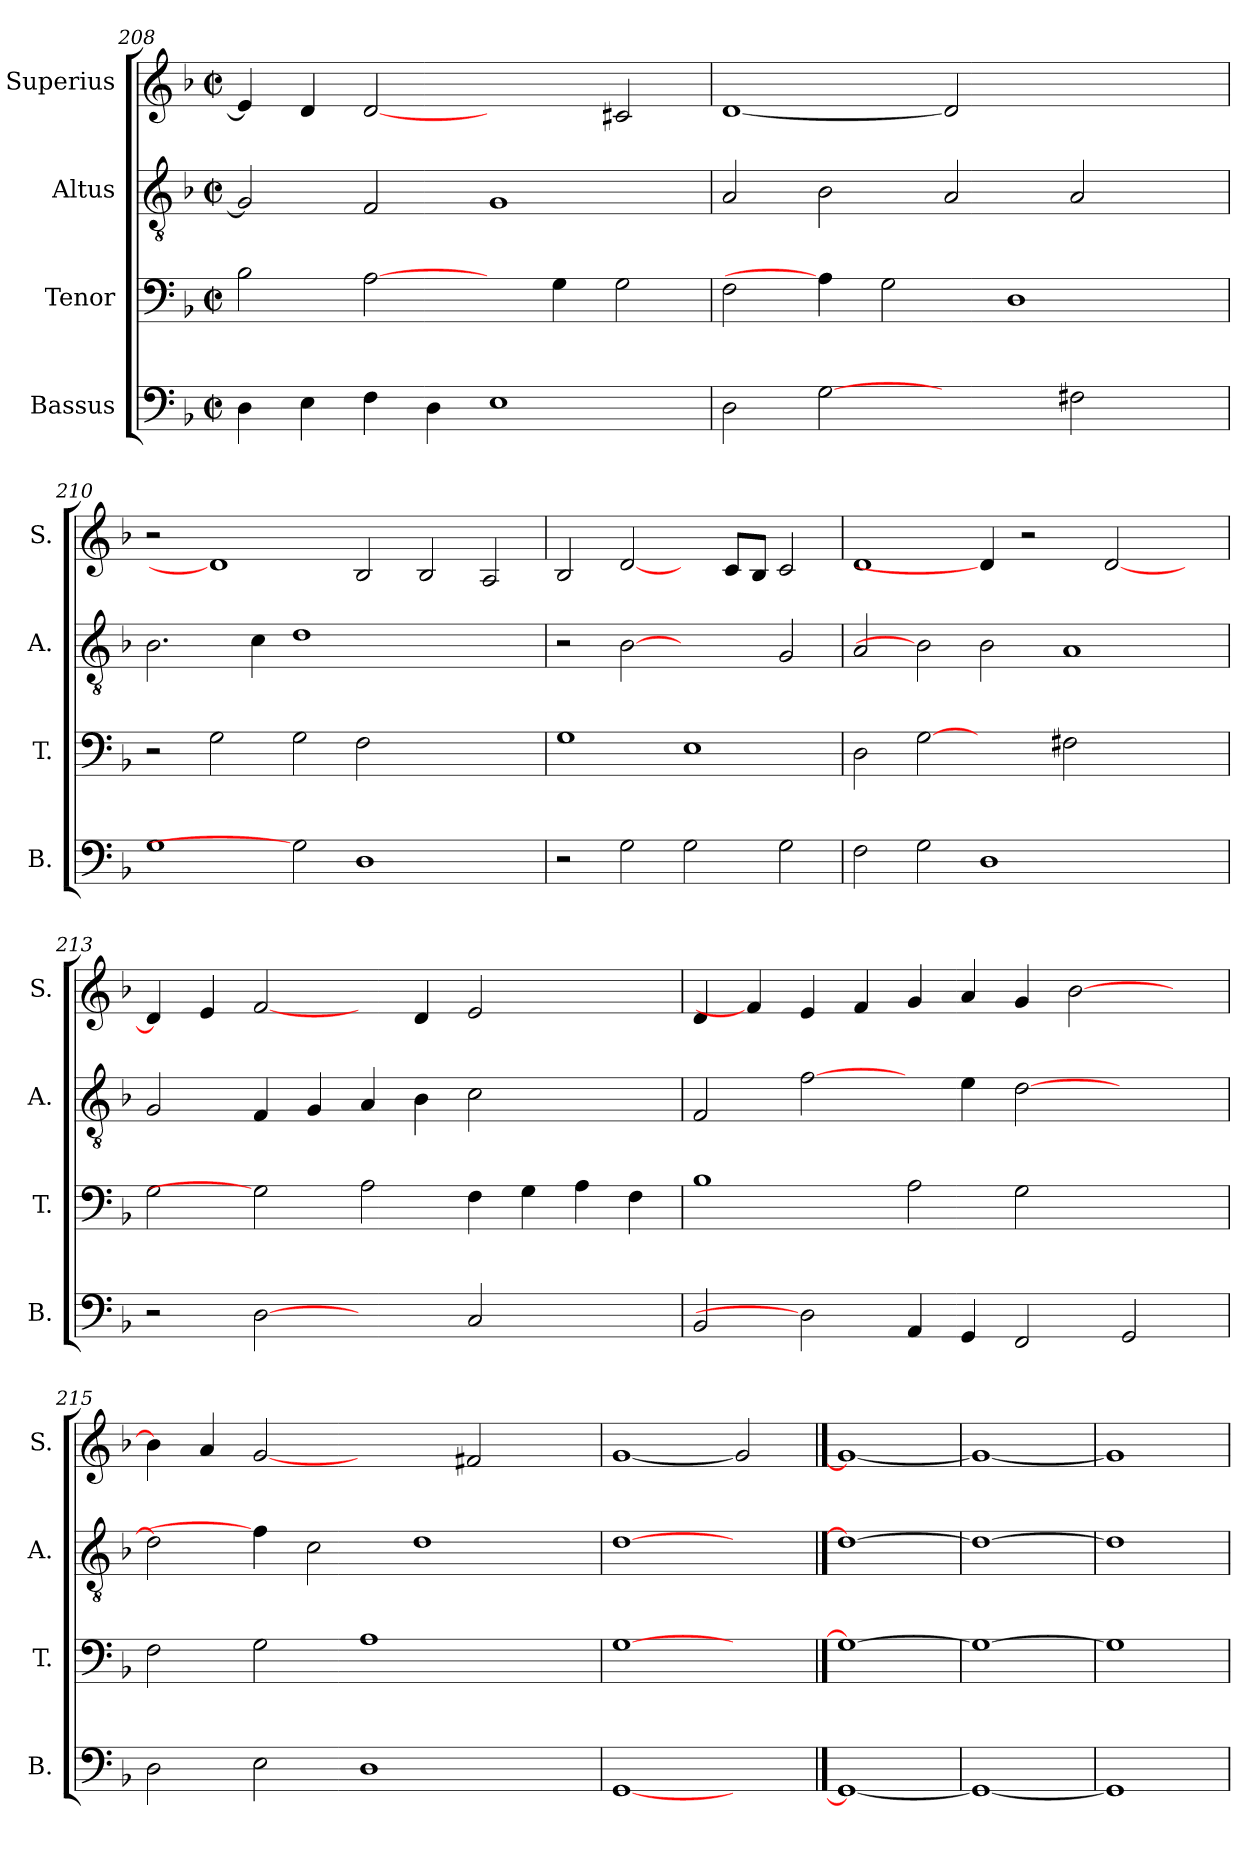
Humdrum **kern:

**kern	**kern	**kern	**kern
*part4	*part3	*part2	*part1
*staff4	*staff3	*staff2	*staff1
*I"Bassus	*I"Tenor	*I"Altus	*I"Superius
*I'B.	*I'T.	*I'A.	*I'S.
*clefF4	*clefF4	*clefGv2	*clefG2
*	*	*ITrd7c12	*
*k[b-]	*k[b-]	*k[b-]	*k[b-]
*F:	*F:	*F:	*F:
*M2/2	*M2/2	*M2/2	*M2/2
*met(c|)	*met(c|)	*met(c|)	*met(c|)
=208	=208	=208	=208
4Di\	2B-i\	2GGi/]	4ei/]
4Ei\	.	.	4di/
4Fi\	[2Ai\	2FFi/	[2di
4Di\	.	.	.
1Ei	4ryy	1GGi	2ryy
.	4Gi\	.	.
.	2Gi\	.	2c#Xi/
!!LO:PB:g=z
=209	=209	=209	=209
2Di\	2Fi\	2AAi/	[1di
[2Gi	4Ai\]	2BB-i\	.
.	2Gi\	.	.
2ryy	.	2AAi/	2di]
.	1Di	.	.
2F#Xi\	.	2AAi/	2.ryy
4ryy	.	4ryy	.
=210	=210	=210	=210
1Gi	2r	2.BB-i\	2r
.	2Gi\	.	1di]
.	.	4Ci\	.
2Gi]	2Gi\	1Di	.
1Di	2Fi\	.	2B-i/
.	1ryy	1ryy	2B-i/
2ryy	.	.	2Ai/
=211	=211	=211	=211
2r	1Gi	2r	2B-i/
2Gi\	.	[2BB-i	[2di/
2Gi\	1Ei	2ryy	4ryy
.	.	.	8ci/L
.	.	.	8B-i/J
2Gi\	.	2GGi/	2ci/
=212	=212	=212	=212
2Fi\	2Di\	2AAi/	1di
2Gi\	[2Gi	2BB-i]	.
1Di	2ryy	2BB-i\	4di/]
.	.	.	2r
.	2F#Xi\	1AAi	.
.	.	.	[<2di/
2ryy	2ryy	.	.
.	.	.	4ryy
!!LO:LB:g=z
=213	=213	=213	=213
2r	2Gi\	2GGi/	4di/]
.	.	.	4ei/
[2Di	2Gi]	4FFi/	[2fi/
.	.	4GGi/	.
2ryy	2Ai\	4AAi/	4ryy
.	.	4BB-i\	4di/
2Ci/	4Fi\	2Ci\	2ei/
.	4Gi\	.	.
2ryy	4Ai\	2ryy	2ryy
.	4Fi\	.	.
=214	=214	=214	=214
2BB-i/	1B-i	2FFi/	4di/
.	.	.	4fi/]
2Di]	.	[2Fi\	4ei/
.	.	.	4fi/
4AAi/	2Ai\	4ryy	4gi/
4GGi/	.	4Ei\	4ai/
2FFi/	2Gi\	[>2Di\	4gi/
.	.	.	[>2b-i\
2GGi/	2ryy	2ryy	.
.	.	.	4ryy
=215	=215	=215	=215
2Di\	2Fi\	2Di\]	4b-i\]
.	.	.	4ai/
2Ei\	2Gi\	4Fi\]	[2gi
.	.	2Ci\	.
1Di	1Ai	.	2ryy
.	.	1Di	.
.	.	.	2f#Xi/
4ryy	4ryy	.	4ryy
=216	=216	=216	=216
[1GGi	[1Gi	[1Di	[1gi
2ryy	2ryy	2ryy	2gi]
==217	==217	==217	==217
1GGi_	1Gi_	1Di_	1gi_
=218	=218	=218	=218
1GGi_	1Gi_	1Di_	1gi_
=219	=219	=219	=219
1GGi]	1Gi]	1Di]	1gi]
=	=	=	=
*-	*-	*-	*-
